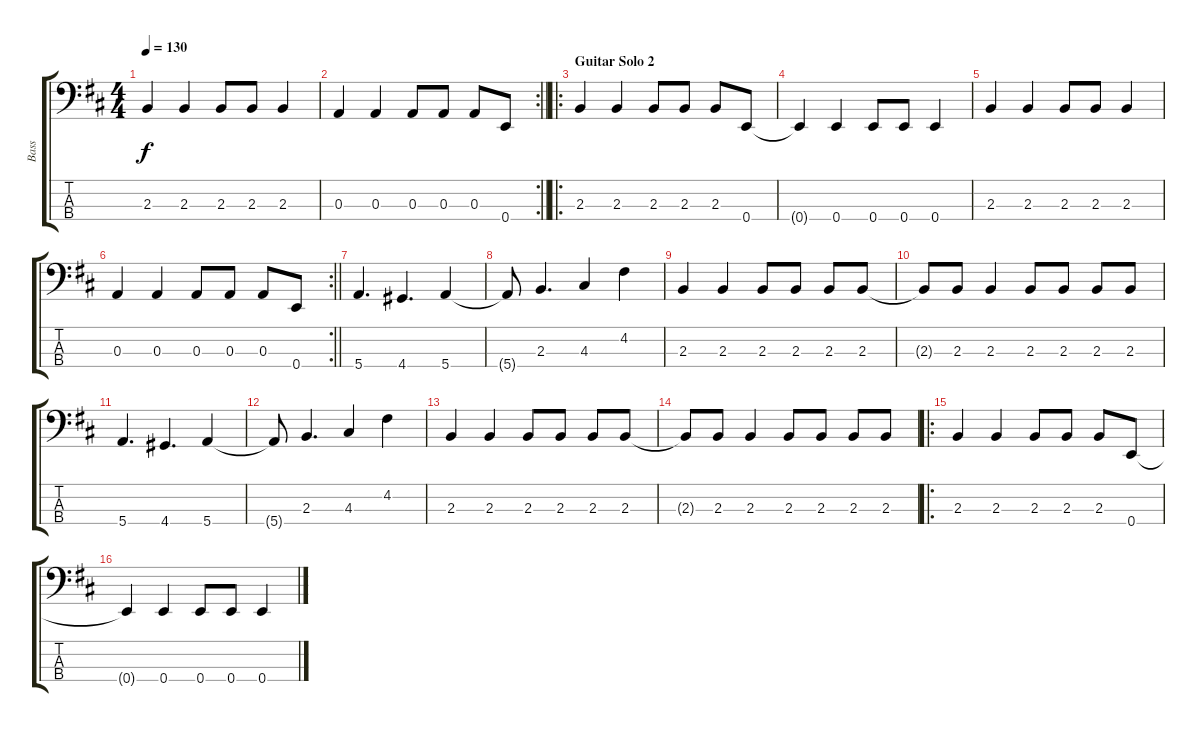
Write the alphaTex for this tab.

\track ("Bass" "Bass") {instrument electricbassfinger}
\staff {score tabs}
\tuning (G2 D2 A1 E1) {hide}
\ts (4 4)
\tempo 130
\clef f4
\ks d
2.3.4{dy f} 2.3.4 2.3.8 2.3.8 2.3.4 |
\rc 2
\barLineRight lightlight
0.3.4 0.3.4 0.3.8 0.3.8 0.3.8 0.4.8 |
\ro
\section ("" "Guitar Solo 2")
2.3.4 2.3.4 2.3.8 2.3.8 2.3.8 0.4.8 |
0.4{t}.4 0.4.4 0.4.8 0.4.8 0.4.4 |
2.3.4 2.3.4 2.3.8 2.3.8 2.3.4 |
\rc 2
\barLineRight lightlight
0.3.4 0.3.4 0.3.8 0.3.8 0.3.8 0.4.8 |
5.4.4{d} 4.4.4{d} 5.4.4 |
5.4{t}.8 2.3.4{d} 4.3.4 4.2.4 |
2.3.4 2.3.4 2.3.8 2.3.8 2.3.8 2.3.8 |
2.3{t}.8 2.3.8 2.3.4 2.3.8 2.3.8 2.3.8 2.3.8 |
5.4.4{d} 4.4.4{d} 5.4.4 |
5.4{t}.8 2.3.4{d} 4.3.4 4.2.4 |
2.3.4 2.3.4 2.3.8 2.3.8 2.3.8 2.3.8 |
2.3{t}.8 2.3.8 2.3.4 2.3.8 2.3.8 2.3.8 2.3.8 |
\ro
2.3.4 2.3.4 2.3.8 2.3.8 2.3.8 0.4.8 |
0.4{t}.4 0.4.4 0.4.8 0.4.8 0.4.4
